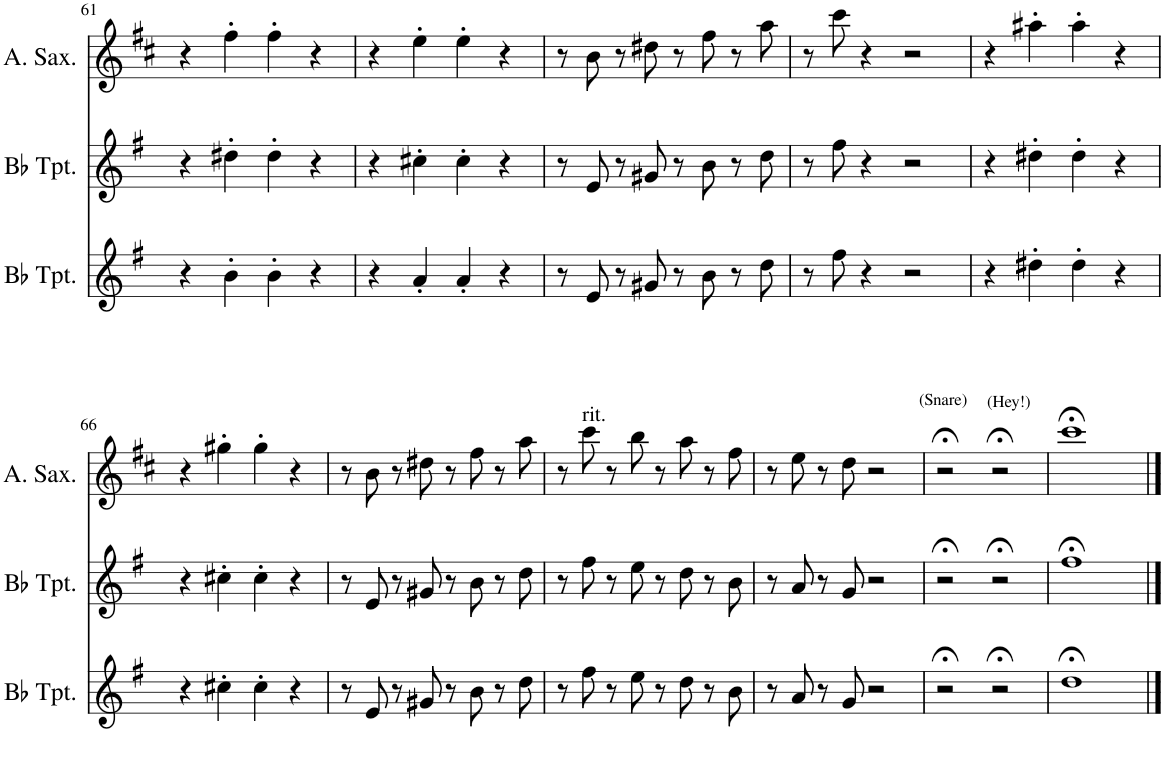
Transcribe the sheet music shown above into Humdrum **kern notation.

**kern	**kern	**kern
*part3	*part2	*part1
*staff3	*staff2	*staff1
*I"Bb Trumpet	*I"Bb Trumpet	*I"Alto Saxophone
*I'Bb Tpt.	*I'Bb Tpt.	*I'A. Sax.
*clefG2	*clefG2	*clefG2
*Trd1c2	*Trd1c2	*Trd5c9
*k[f#]	*k[f#]	*k[f#c#]
*M4/4	*M4/4	*M4/4
=60	=60	=60
8r	8r	8r
8ff#\	8ff#\	8ccc#\
4r	4r	4r
2r	2r	2r
!!LO:PB:g=z
=61:|!	=61:|!	=61:|!
4r	4r	4r
4b'\	4dd#X'\	4ff#'\
4b'\	4dd#'\	4ff#'\
4r	4r	4r
=62	=62	=62
4r	4r	4r
4a'/	4cc#X'\	4ee'\
4a'/	4cc#'\	4ee'\
4r	4r	4r
=63	=63	=63
8r	8r	8r
8e/	8e/	8b\
8r	8r	8r
8g#X/	8g#X/	8dd#X\
8r	8r	8r
8b\	8b\	8ff#\
8r	8r	8r
8dd\	8dd\	8aa\
=64	=64	=64
8r	8r	8r
8ff#\	8ff#\	8ccc#\
4r	4r	4r
2r	2r	2r
=65	=65	=65
4r	4r	4r
4dd#X'\	4dd#X'\	4aa#X'\
4dd#'\	4dd#'\	4aa#'\
4r	4r	4r
!!LO:LB:g=z
=66	=66	=66
4r	4r	4r
4cc#X'\	4cc#X'\	4gg#X'\
4cc#'\	4cc#'\	4gg#'\
4r	4r	4r
=67	=67	=67
8r	8r	8r
8e/	8e/	8b\
8r	8r	8r
8g#X/	8g#X/	8dd#X\
8r	8r	8r
8b\	8b\	8ff#\
8r	8r	8r
8dd\	8dd\	8aa\
=68	=68	=68
8r	8r	8r
!	!	!LO:TX:a:t=rit.
8ff#\	8ff#\	8ccc#\
8r	8r	8r
8ee\	8ee\	8bb\
8r	8r	8r
8dd\	8dd\	8aa\
8r	8r	8r
8b\	8b\	8ff#\
=69	=69	=69
8r	8r	8r
8a/	8a/	8ee\
8r	8r	8r
8g/	8g/	8dd\
2r	2r	2r
=70	=70	=70
!	!	!LO:TX:a:t=(Snare)
2r;<	2r;<	2r;<
!	!	!LO:TX:a:t=(Hey!)
2r;<	2r;<	2r;<
=	=	=
*-	*-	*-
